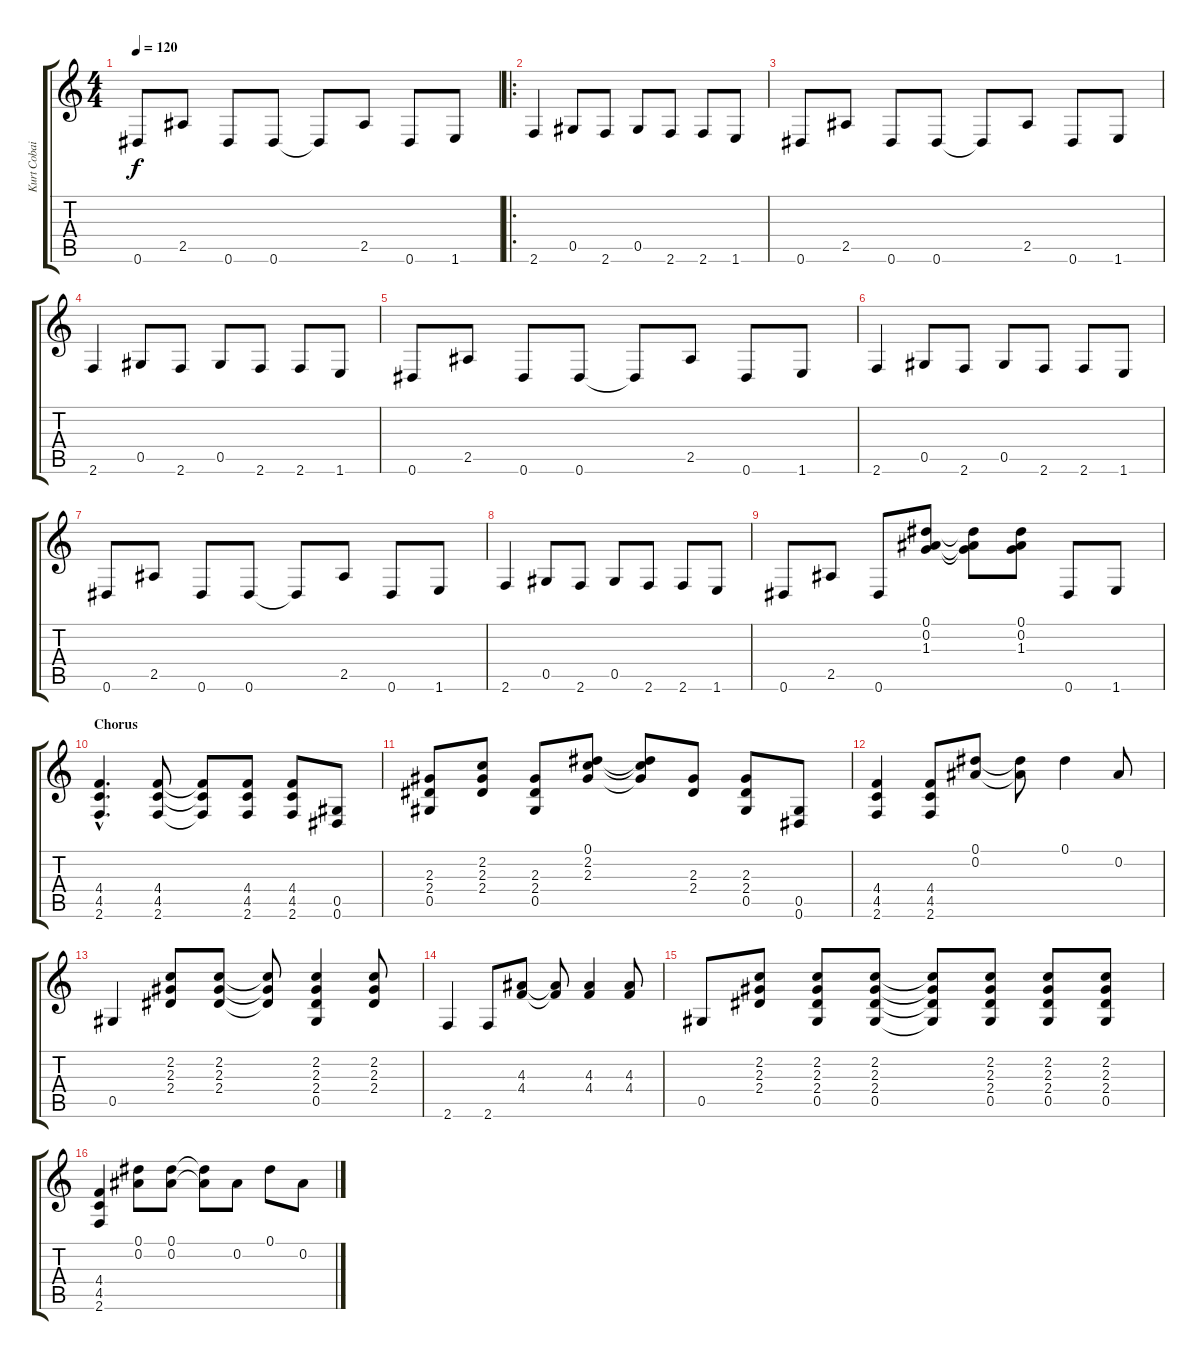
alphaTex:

\track ("Kurt Cobain" "Kurt Cobai") {instrument acousticguitarsteel}
\staff {score tabs}
\tuning (Eb4 Bb3 Gb3 Db3 Ab2 Eb2) {hide}
\ts (4 4)
\tempo 120
\clef g2
\ks c
0.6.8{dy f} 2.5.8 0.6.8 0.6.8 0.6{t}.8 2.5.8 0.6.8 1.6.8 |
\ro
2.6.4 0.5.8 2.6.8 0.5.8 2.6.8 2.6.8 1.6.8 |
0.6.8 2.5.8 0.6.8 0.6.8 0.6{t}.8 2.5.8 0.6.8 1.6.8 |
2.6.4 0.5.8 2.6.8 0.5.8 2.6.8 2.6.8 1.6.8 |
0.6.8 2.5.8 0.6.8 0.6.8 0.6{t}.8 2.5.8 0.6.8 1.6.8 |
2.6.4 0.5.8 2.6.8 0.5.8 2.6.8 2.6.8 1.6.8 |
0.6.8 2.5.8 0.6.8 0.6.8 0.6{t}.8 2.5.8 0.6.8 1.6.8 |
2.6.4 0.5.8 2.6.8 0.5.8 2.6.8 2.6.8 1.6.8 |
0.6.8 2.5.8 0.6.8 (0.1 0.2 1.3).8 (0.1{t} 0.2{t} 1.3{t}).8 (0.1 0.2 1.3).8 0.6.8 1.6.8 |
\section ("" "Chorus")
(4.4{hac} 4.5{hac} 2.6{hac}).4{d} (4.4 4.5 2.6).8 (4.4{t} 4.5{t} 2.6{t}).8 (4.4 4.5 2.6).8 (4.4 4.5 2.6).8 (0.5 0.6).8 |
(2.3 2.4 0.5).8 (2.2 2.3 2.4).8 (2.3 2.4 0.5).8 (0.1 2.2 2.3).8 (0.1{t} 2.2{t} 2.3{t}).8 (2.3 2.4).8 (2.3 2.4 0.5).8 (0.5 0.6).8 |
(4.4 4.5 2.6).4 (4.4 4.5 2.6).8 (0.1 0.2).8 (0.1{t} 0.2{t}).8 0.1.4 0.2.8 |
0.5.4 (2.2 2.3 2.4).8 (2.2 2.3 2.4).8 (2.2{t} 2.3{t} 2.4{t}).8 (2.2 2.3 2.4 0.5).4 (2.2 2.3 2.4).8 |
2.6.4 2.6.8 (4.3 4.4).8 (4.3{t} 4.4{t}).8 (4.3 4.4).4 (4.3 4.4).8 |
0.5.8 (2.2 2.3 2.4).8 (2.2 2.3 2.4 0.5).8 (2.2 2.3 2.4 0.5).8 (2.2{t} 2.3{t} 2.4{t} 0.5{t}).8 (2.2 2.3 2.4 0.5).8 (2.2 2.3 2.4 0.5).8 (2.2 2.3 2.4 0.5).8 |
(4.4 4.5 2.6).4 (0.1 0.2).8 (0.1 0.2).8 (0.1{t} 0.2{t}).8 0.2.8 0.1.8 0.2.8
